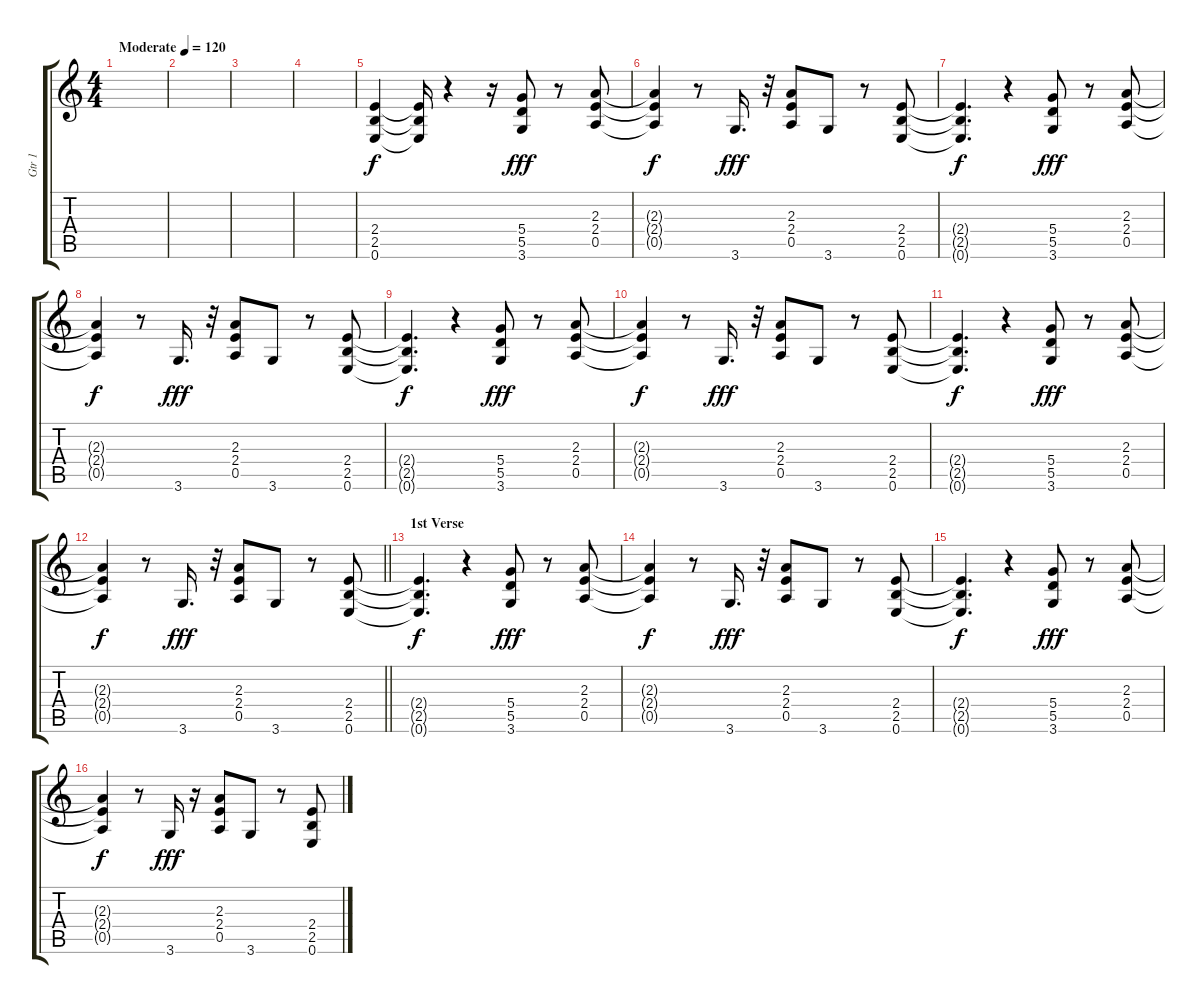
\track ("Gtr 1" "Gtr 1") {instrument distortionguitar}
\staff {score tabs}
\tuning (E4 B3 G3 D3 A2 E2) {hide}
\ts (4 4)
\tempo (120 "Moderate")
\clef g2
\ks c
|
|
|
|
(2.4 2.5 0.6).4 (2.4{t} 2.5{t} 0.6{t}).16{dy f} r.4 r.16 (5.4 5.5 3.6).8{dy fff} r.8 (2.3 2.4 0.5).8 |
(2.3{t} 2.4{t} 0.5{t}).4{dy f} r.8 3.6.16{d dy fff} r.32 (2.3 2.4 0.5).8 3.6.8 r.8 (2.4 2.5 0.6).8 |
(2.4{t} 2.5{t} 0.6{t}).4{d dy f} r.4 (5.4 5.5 3.6).8{dy fff} r.8 (2.3 2.4 0.5).8 |
(2.3{t} 2.4{t} 0.5{t}).4{dy f} r.8 3.6.16{d dy fff} r.32 (2.3 2.4 0.5).8 3.6.8 r.8 (2.4 2.5 0.6).8 |
(2.4{t} 2.5{t} 0.6{t}).4{d dy f} r.4 (5.4 5.5 3.6).8{dy fff} r.8 (2.3 2.4 0.5).8 |
(2.3{t} 2.4{t} 0.5{t}).4{dy f} r.8 3.6.16{d dy fff} r.32 (2.3 2.4 0.5).8 3.6.8 r.8 (2.4 2.5 0.6).8 |
(2.4{t} 2.5{t} 0.6{t}).4{d dy f} r.4 (5.4 5.5 3.6).8{dy fff} r.8 (2.3 2.4 0.5).8 |
\barLineRight lightlight
(2.3{t} 2.4{t} 0.5{t}).4{dy f} r.8 3.6.16{d dy fff} r.32 (2.3 2.4 0.5).8 3.6.8 r.8 (2.4 2.5 0.6).8 |
\section ("" "1st Verse")
(2.4{t} 2.5{t} 0.6{t}).4{d dy f} r.4 (5.4 5.5 3.6).8{dy fff} r.8 (2.3 2.4 0.5).8 |
(2.3{t} 2.4{t} 0.5{t}).4{dy f} r.8 3.6.16{d dy fff} r.32 (2.3 2.4 0.5).8 3.6.8 r.8 (2.4 2.5 0.6).8 |
(2.4{t} 2.5{t} 0.6{t}).4{d dy f} r.4 (5.4 5.5 3.6).8{dy fff} r.8 (2.3 2.4 0.5).8 |
(2.3{t} 2.4{t} 0.5{t}).4{dy f} r.8 3.6.16{dy fff} r.16 (2.3 2.4 0.5).8 3.6.8 r.8 (2.4 2.5 0.6).8
